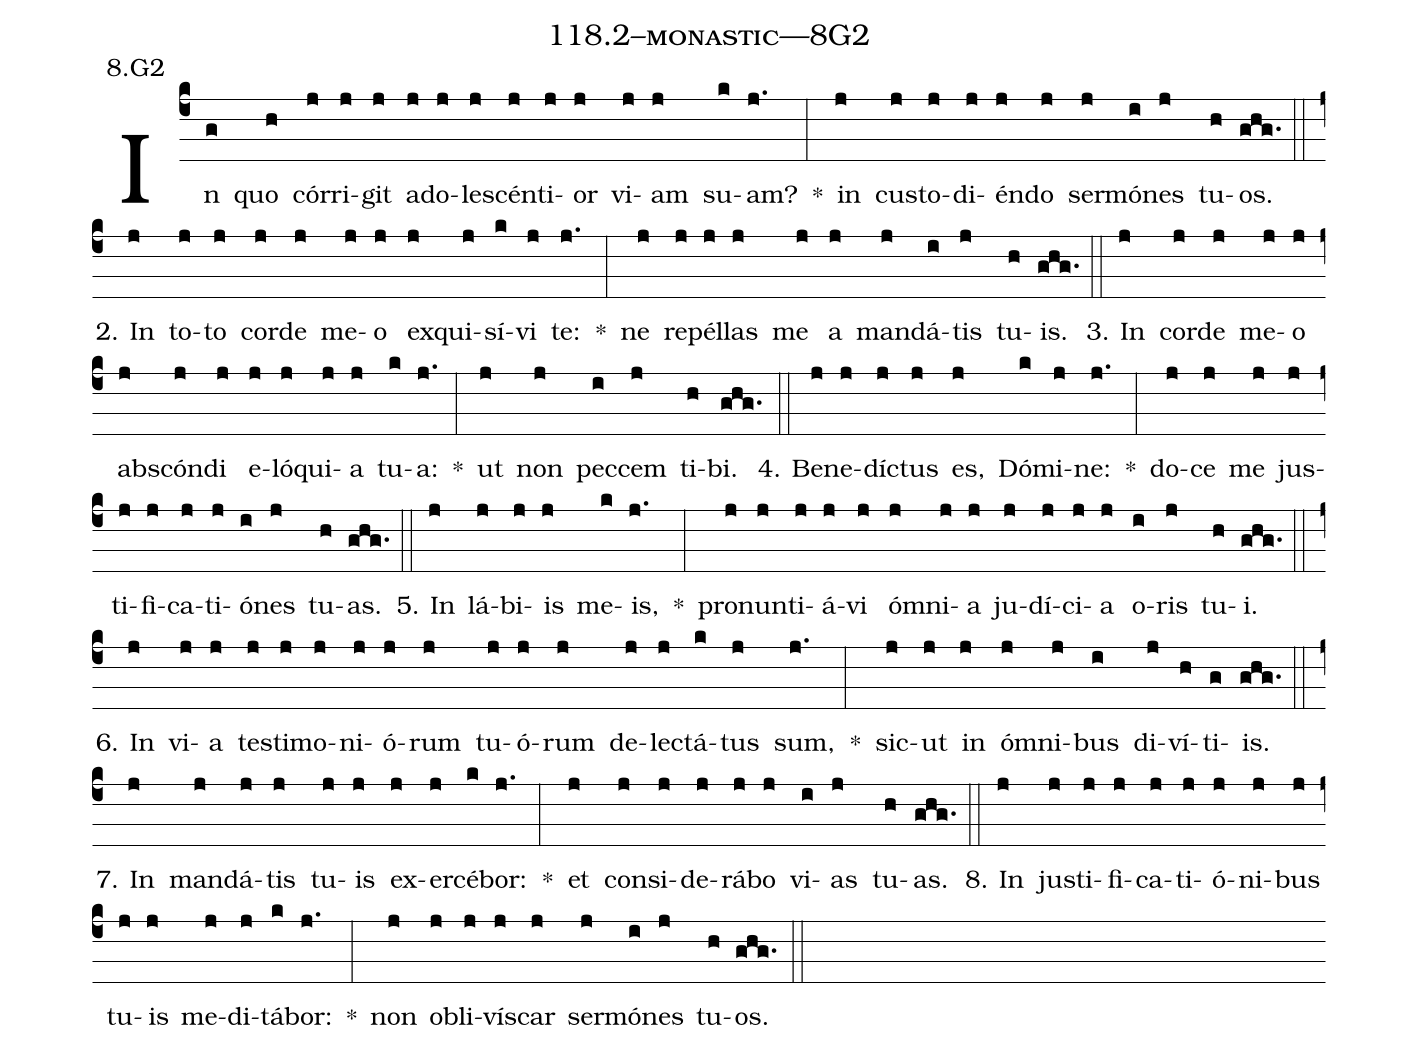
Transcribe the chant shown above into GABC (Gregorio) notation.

name: 118.2--monastic---8G2;
annotation: 8.G2;
%%
(c4)In(g) quo(h) cór(j)ri(j)git(j) ad(j)o(j)le(j)scén(j)ti(j)or(j) vi(j)am(j) su(k)am?(j.) *(:) in(j) cus(j)to(j)di(j)én(j)do(j) ser(j)mó(i)nes(j) tu(h)os.(ghg.) (::)
2. In(j) to(j)to(j) cor(j)de(j) me(j)o(j) ex(j)qui(j)sí(k)vi(j) te:(j.) *(:) ne(j) re(j)pél(j)las(j) me(j) a(j) man(j)dá(i)tis(j) tu(h)is.(ghg.) (::)
3. In(j) cor(j)de(j) me(j)o(j) abs(j)cón(j)di(j) e(j)ló(j)qui(j)a(j) tu(k)a:(j.) *(:) ut(j) non(j) pec(i)cem(j) ti(h)bi.(ghg.) (::)
4. Be(j)ne(j)díc(j)tus(j) es,(j) Dó(k)mi(j)ne:(j.) *(:) do(j)ce(j) me(j) jus(j)ti(j)fi(j)ca(j)ti(j)ó(i)nes(j) tu(h)as.(ghg.) (::)
5. In(j) lá(j)bi(j)is(j) me(k)is,(j.) *(:) pro(j)nun(j)ti(j)á(j)vi(j) óm(j)ni(j)a(j) ju(j)dí(j)ci(j)a(j) o(i)ris(j) tu(h)i.(ghg.) (::)
6. In(j) vi(j)a(j) tes(j)ti(j)mo(j)ni(j)ó(j)rum(j) tu(j)ó(j)rum(j) de(j)lec(j)tá(k)tus(j) sum,(j.) *(:) sic(j)ut(j) in(j) óm(j)ni(j)bus(i) di(j)ví(h)ti(g)is.(ghg.) (::)
7. In(j) man(j)dá(j)tis(j) tu(j)is(j) ex(j)er(j)cé(k)bor:(j.) *(:) et(j) con(j)si(j)de(j)rá(j)bo(j) vi(i)as(j) tu(h)as.(ghg.) (::)
8. In(j) jus(j)ti(j)fi(j)ca(j)ti(j)ó(j)ni(j)bus(j) tu(j)is(j) me(j)di(j)tá(k)bor:(j.) *(:) non(j) ob(j)li(j)vís(j)car(j) ser(j)mó(i)nes(j) tu(h)os.(ghg.) (::)
